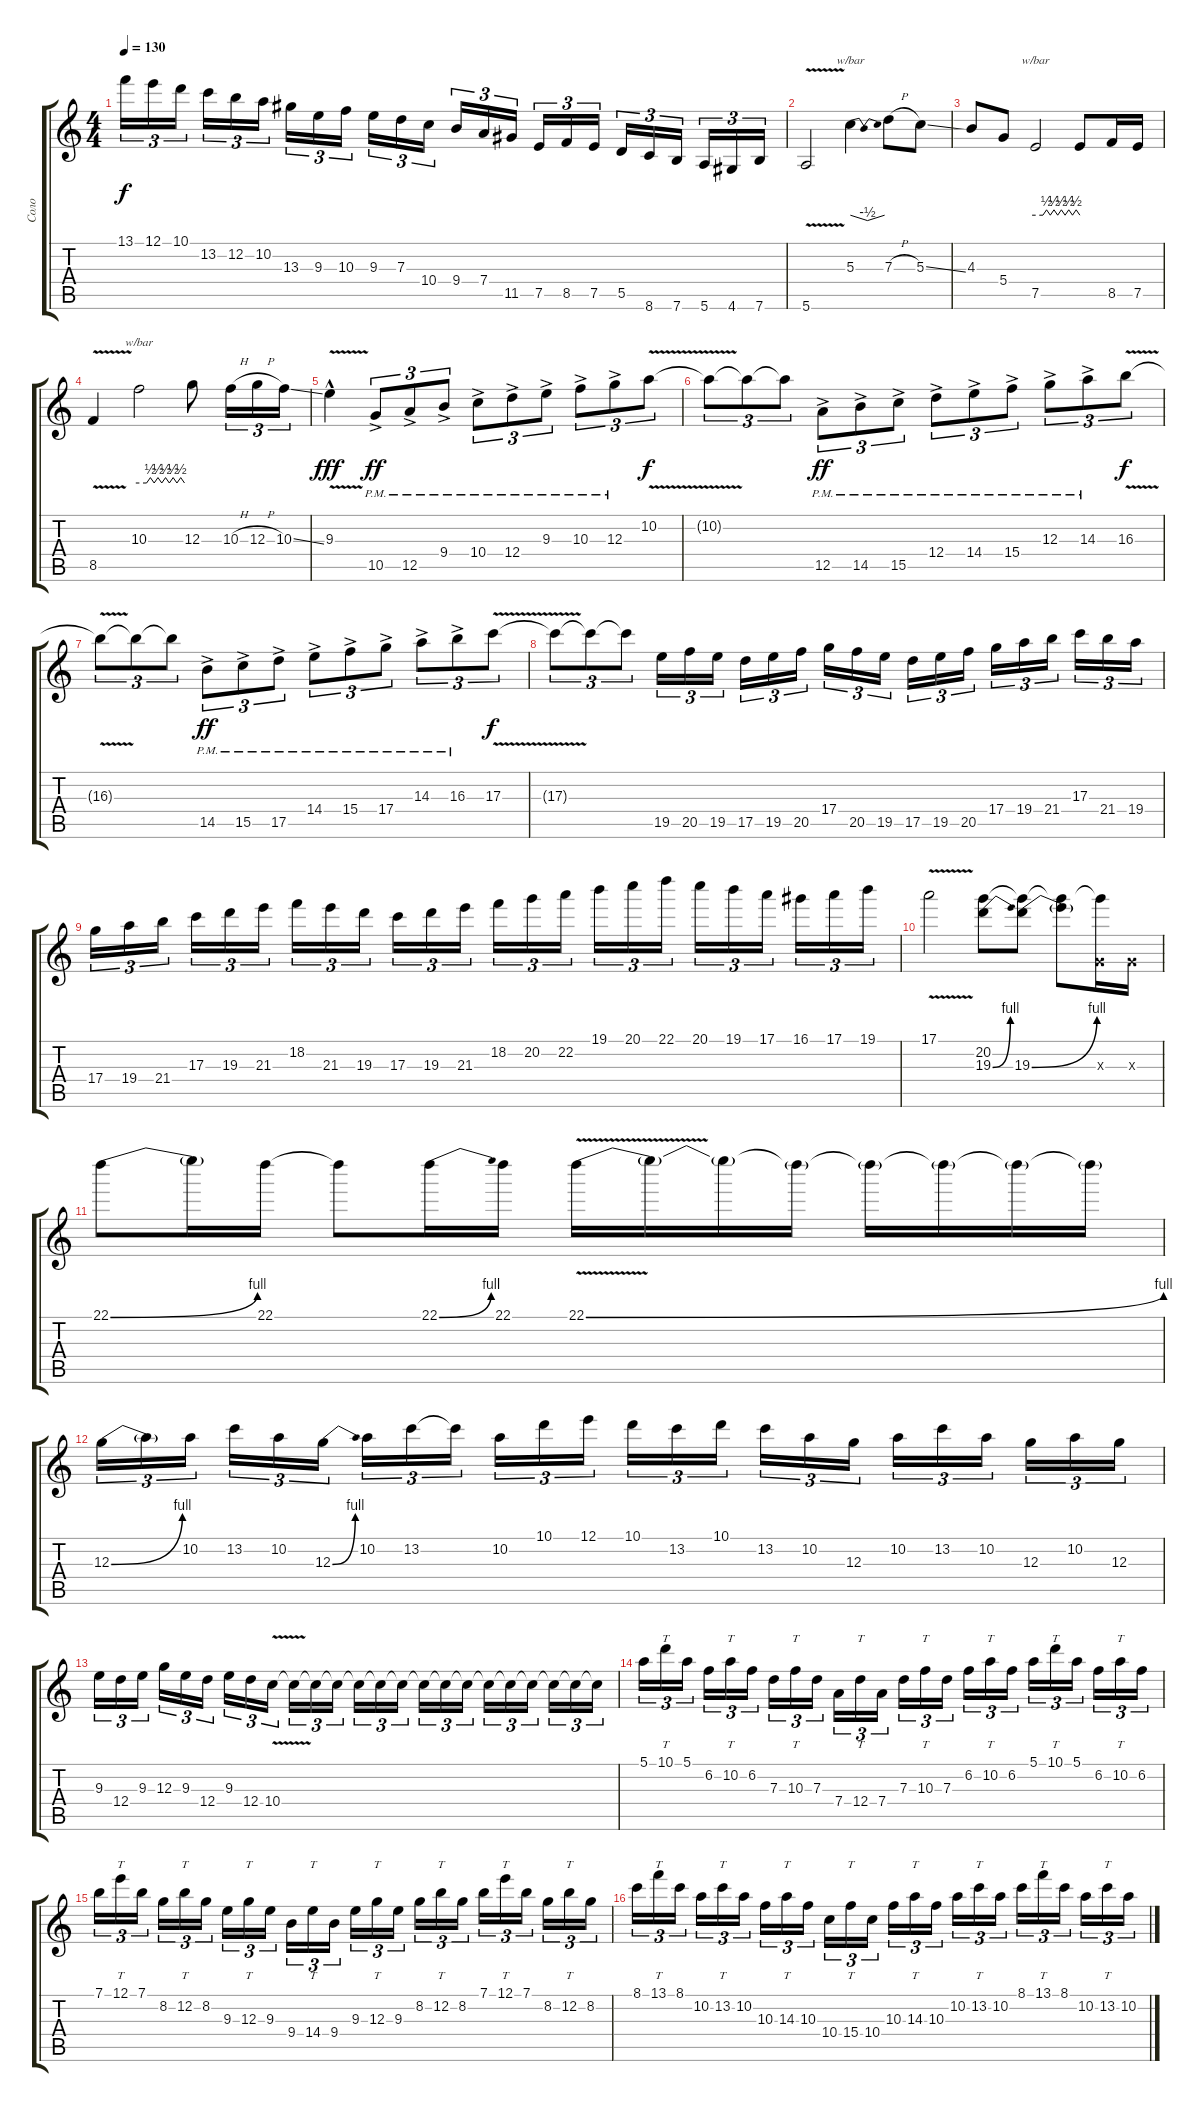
\track ("Соло" "Соло") {instrument overdrivenguitar}
\staff {score tabs}
\tuning (E4 B3 G3 D3 A2 E2) {hide}
\ts (4 4)
\tempo 130
\clef g2
\ks c
13.1.16{tu (3 2) dy f} 12.1.16{tu (3 2)} 10.1.16{tu (3 2) beam splitsecondary} 13.2.16{tu (3 2)} 12.2.16{tu (3 2)} 10.2.16{tu (3 2)} 13.3.16{tu (3 2)} 9.3.16{tu (3 2)} 10.3.16{tu (3 2) beam splitsecondary} 9.3.16{tu (3 2)} 7.3.16{tu (3 2)} 10.4.16{tu (3 2)} 9.4.16{tu (3 2)} 7.4.16{tu (3 2)} 11.5.16{tu (3 2) beam splitsecondary} 7.5.16{tu (3 2)} 8.5.16{tu (3 2)} 7.5.16{tu (3 2)} 5.5.16{tu (3 2)} 8.6.16{tu (3 2)} 7.6.16{tu (3 2) beam splitsecondary} 5.6.16{tu (3 2)} 4.6.16{tu (3 2)} 7.6.16{tu (3 2)} |
5.6{v}.2 5.3.4{tbe (dip default 0 0 30 -2 60 0)} 7.3{h}.8 5.3{ss}.8 |
4.3.8 5.4.8 7.5.2{tbe (custom default 0 0 10 0 15 2 20 0 25 2 30 0 35 2 40 0 45 2 50 0 55 2 60 0)} 7.5{t}.8 8.5.16 7.5.16 |
8.5{v}.4 10.3.2{tbe (custom default 0 0 10 0 15 2 20 0 25 2 30 0 35 2 40 0 45 2 50 0 55 2 60 0)} 12.3.8 10.3{h}.16{tu (3 2)} 12.3{h}.16{tu (3 2)} 10.3{ss}.16{tu (3 2)} |
9.3{v hac}.4{dy fff} 10.5{ac pm}.8{tu (3 2) dy ff} 12.5{ac pm}.8{tu (3 2)} 9.4{ac pm}.8{tu (3 2)} 10.4{ac pm}.8{tu (3 2)} 12.4{ac pm}.8{tu (3 2)} 9.3{ac pm}.8{tu (3 2)} 10.3{ac pm}.8{tu (3 2)} 12.3{ac pm}.8{tu (3 2)} 10.2{v}.8{tu (3 2) dy f} |
10.2{t}.8{tu (3 2)} 10.2{t}.8{tu (3 2)} 10.2{t}.8{tu (3 2)} 12.5{ac pm}.8{tu (3 2) dy ff} 14.5{ac pm}.8{tu (3 2)} 15.5{ac pm}.8{tu (3 2)} 12.4{ac pm}.8{tu (3 2)} 14.4{ac pm}.8{tu (3 2)} 15.4{ac pm}.8{tu (3 2)} 12.3{ac pm}.8{tu (3 2)} 14.3{ac pm}.8{tu (3 2)} 16.3{v}.8{tu (3 2) dy f} |
16.3{t}.8{tu (3 2)} 16.3{t}.8{tu (3 2)} 16.3{t}.8{tu (3 2)} 14.5{ac pm}.8{tu (3 2) dy ff} 15.5{ac pm}.8{tu (3 2)} 17.5{ac pm}.8{tu (3 2)} 14.4{ac pm}.8{tu (3 2)} 15.4{ac pm}.8{tu (3 2)} 17.4{ac pm}.8{tu (3 2)} 14.3{ac pm}.8{tu (3 2)} 16.3{ac pm}.8{tu (3 2)} 17.3{v}.8{tu (3 2) dy f} |
17.3{t}.8{tu (3 2)} 17.3{t}.8{tu (3 2)} 17.3{t}.8{tu (3 2)} 19.5.16{tu (3 2)} 20.5.16{tu (3 2)} 19.5.16{tu (3 2) beam splitsecondary} 17.5.16{tu (3 2)} 19.5.16{tu (3 2)} 20.5.16{tu (3 2)} 17.4.16{tu (3 2)} 20.5.16{tu (3 2)} 19.5.16{tu (3 2) beam splitsecondary} 17.5.16{tu (3 2)} 19.5.16{tu (3 2)} 20.5.16{tu (3 2)} 17.4.16{tu (3 2)} 19.4.16{tu (3 2)} 21.4.16{tu (3 2) beam splitsecondary} 17.3.16{tu (3 2)} 21.4.16{tu (3 2)} 19.4.16{tu (3 2)} |
17.4.16{tu (3 2)} 19.4.16{tu (3 2)} 21.4.16{tu (3 2) beam splitsecondary} 17.3.16{tu (3 2)} 19.3.16{tu (3 2)} 21.3.16{tu (3 2)} 18.2.16{tu (3 2)} 21.3.16{tu (3 2)} 19.3.16{tu (3 2) beam splitsecondary} 17.3.16{tu (3 2)} 19.3.16{tu (3 2)} 21.3.16{tu (3 2)} 18.2.16{tu (3 2)} 20.2.16{tu (3 2)} 22.2.16{tu (3 2) beam splitsecondary} 19.1.16{tu (3 2)} 20.1.16{tu (3 2)} 22.1.16{tu (3 2)} 20.1.16{tu (3 2)} 19.1.16{tu (3 2)} 17.1.16{tu (3 2) beam splitsecondary} 16.1.16{tu (3 2)} 17.1.16{tu (3 2)} 19.1.16{tu (3 2)} |
17.1{v}.2 (20.2 19.3{be (bend 0 0 60 4)}).8 (20.2{t} 19.3{be (bend 0 0 60 4)}).8 (20.2{t} 19.3{t}).8 (20.2{t} 0.3{x}).16 0.3{x}.16 |
22.1{be (bend 0 0 60 4)}.8 22.1{t}.16 22.1.16 22.1{t}.8 22.1{be (bend 0 0 60 4)}.16 22.1.16 22.1{be (bend 0 0 60 4) v}.16 22.1{t}.16 22.1{t}.16 22.1{t}.16 22.1{t}.16 22.1{t}.16 22.1{t}.16 22.1{t}.16 |
12.3{be (bend 0 0 60 4)}.16{tu (3 2)} 12.3{t}.16{tu (3 2)} 10.2.16{tu (3 2) beam splitsecondary} 13.2.16{tu (3 2)} 10.2.16{tu (3 2)} 12.3{be (bend 0 0 60 4)}.16{tu (3 2)} 10.2.16{tu (3 2)} 13.2.16{tu (3 2)} 13.2{t}.16{tu (3 2) beam splitsecondary} 10.2.16{tu (3 2)} 10.1.16{tu (3 2)} 12.1.16{tu (3 2)} 10.1.16{tu (3 2)} 13.2.16{tu (3 2)} 10.1.16{tu (3 2) beam splitsecondary} 13.2.16{tu (3 2)} 10.2.16{tu (3 2)} 12.3.16{tu (3 2)} 10.2.16{tu (3 2)} 13.2.16{tu (3 2)} 10.2.16{tu (3 2) beam splitsecondary} 12.3.16{tu (3 2)} 10.2.16{tu (3 2)} 12.3.16{tu (3 2)} |
9.3.16{tu (3 2)} 12.4.16{tu (3 2)} 9.3.16{tu (3 2) beam splitsecondary} 12.3.16{tu (3 2)} 9.3.16{tu (3 2)} 12.4.16{tu (3 2)} 9.3.16{tu (3 2)} 12.4.16{tu (3 2)} 10.4{v}.16{tu (3 2) beam splitsecondary} 10.4{t}.16{tu (3 2)} 10.4{t}.16{tu (3 2)} 10.4{t}.16{tu (3 2)} 10.4{t}.16{tu (3 2)} 10.4{t}.16{tu (3 2)} 10.4{t}.16{tu (3 2) beam splitsecondary} 10.4{t}.16{tu (3 2)} 10.4{t}.16{tu (3 2)} 10.4{t}.16{tu (3 2)} 10.4{t}.16{tu (3 2)} 10.4{t}.16{tu (3 2)} 10.4{t}.16{tu (3 2) beam splitsecondary} 10.4{t}.16{tu (3 2)} 10.4{t}.16{tu (3 2)} 10.4{t}.16{tu (3 2)} |
5.1.16{tu (3 2)} 10.1.16{tt tu (3 2)} 5.1.16{tu (3 2) beam splitsecondary} 6.2.16{tu (3 2)} 10.2.16{tt tu (3 2)} 6.2.16{tu (3 2)} 7.3.16{tu (3 2)} 10.3.16{tt tu (3 2)} 7.3.16{tu (3 2) beam splitsecondary} 7.4.16{tu (3 2)} 12.4.16{tt tu (3 2)} 7.4.16{tu (3 2)} 7.3.16{tu (3 2)} 10.3.16{tt tu (3 2)} 7.3.16{tu (3 2) beam splitsecondary} 6.2.16{tu (3 2)} 10.2.16{tt tu (3 2)} 6.2.16{tu (3 2)} 5.1.16{tu (3 2)} 10.1.16{tt tu (3 2)} 5.1.16{tu (3 2) beam splitsecondary} 6.2.16{tu (3 2)} 10.2.16{tt tu (3 2)} 6.2.16{tu (3 2)} |
7.1.16{tu (3 2)} 12.1.16{tt tu (3 2)} 7.1.16{tu (3 2) beam splitsecondary} 8.2.16{tu (3 2)} 12.2.16{tt tu (3 2)} 8.2.16{tu (3 2)} 9.3.16{tu (3 2)} 12.3.16{tt tu (3 2)} 9.3.16{tu (3 2) beam splitsecondary} 9.4.16{tu (3 2)} 14.4.16{tt tu (3 2)} 9.4.16{tu (3 2)} 9.3.16{tu (3 2)} 12.3.16{tt tu (3 2)} 9.3.16{tu (3 2) beam splitsecondary} 8.2.16{tu (3 2)} 12.2.16{tt tu (3 2)} 8.2.16{tu (3 2)} 7.1.16{tu (3 2)} 12.1.16{tt tu (3 2)} 7.1.16{tu (3 2) beam splitsecondary} 8.2.16{tu (3 2)} 12.2.16{tt tu (3 2)} 8.2.16{tu (3 2)} |
8.1.16{tu (3 2)} 13.1.16{tt tu (3 2)} 8.1.16{tu (3 2) beam splitsecondary} 10.2.16{tu (3 2)} 13.2.16{tt tu (3 2)} 10.2.16{tu (3 2)} 10.3.16{tu (3 2)} 14.3.16{tt tu (3 2)} 10.3.16{tu (3 2) beam splitsecondary} 10.4.16{tu (3 2)} 15.4.16{tt tu (3 2)} 10.4.16{tu (3 2)} 10.3.16{tu (3 2)} 14.3.16{tt tu (3 2)} 10.3.16{tu (3 2) beam splitsecondary} 10.2.16{tu (3 2)} 13.2.16{tt tu (3 2)} 10.2.16{tu (3 2)} 8.1.16{tu (3 2)} 13.1.16{tt tu (3 2)} 8.1.16{tu (3 2) beam splitsecondary} 10.2.16{tu (3 2)} 13.2.16{tt tu (3 2)} 10.2.16{tu (3 2)}
